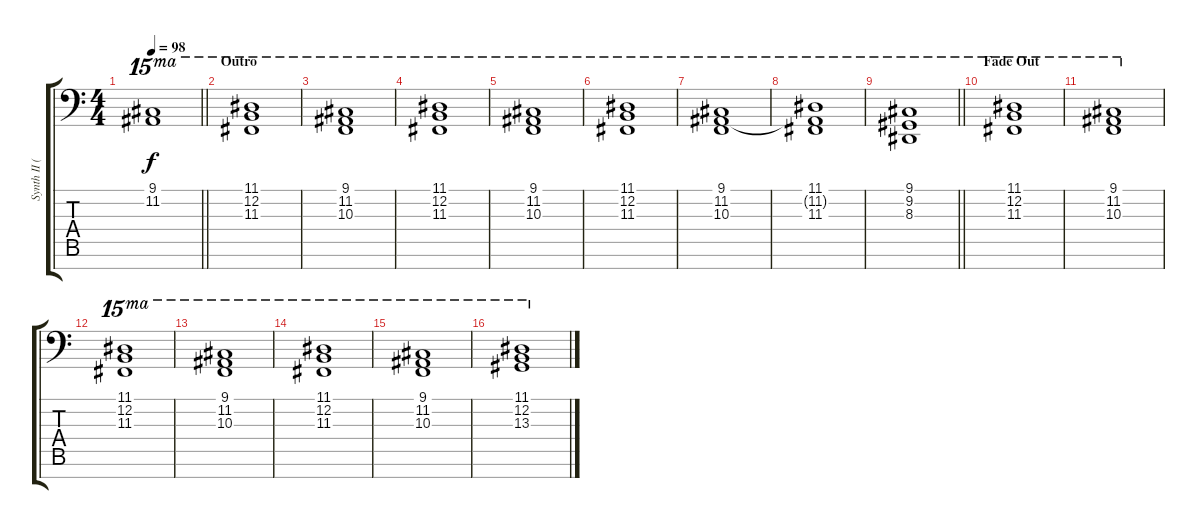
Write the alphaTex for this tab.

\track ("Synth II (Banks)" "Synth II (") {instrument choiraahs}
\staff {score tabs}
\tuning (E4 B3 G3 D3 A2 E2 C-1) {hide}
\ts (4 4)
\tempo 98
\clef f4
\barLineRight lightlight
\ks c
(9.1{t} 11.2{t}).1{ot 15ma dy f} |
\section ("" "Outro")
(11.1 12.2 11.3).1{ot 15ma} |
(9.1 11.2 10.3).1{ot 15ma} |
(11.1 12.2 11.3).1{ot 15ma} |
(9.1 11.2 10.3).1{ot 15ma} |
(11.1 12.2 11.3).1{ot 15ma} |
(9.1 11.2 10.3).1{ot 15ma} |
(11.1 11.2{t} 11.3).1{ot 15ma} |
\barLineRight lightlight
(9.1 9.2 8.3).1{ot 15ma} |
\section ("" "Fade Out")
(11.1 12.2 11.3).1{ot 15ma volume 6} |
(9.1 11.2 10.3).1{ot 15ma} |
(11.1 12.2 11.3).1{ot 15ma} |
(9.1 11.2 10.3).1{ot 15ma volume 5} |
(11.1 12.2 11.3).1{ot 15ma} |
(9.1 11.2 10.3).1{ot 15ma} |
(11.1 12.2 13.3).1{ot 15ma volume 4}
